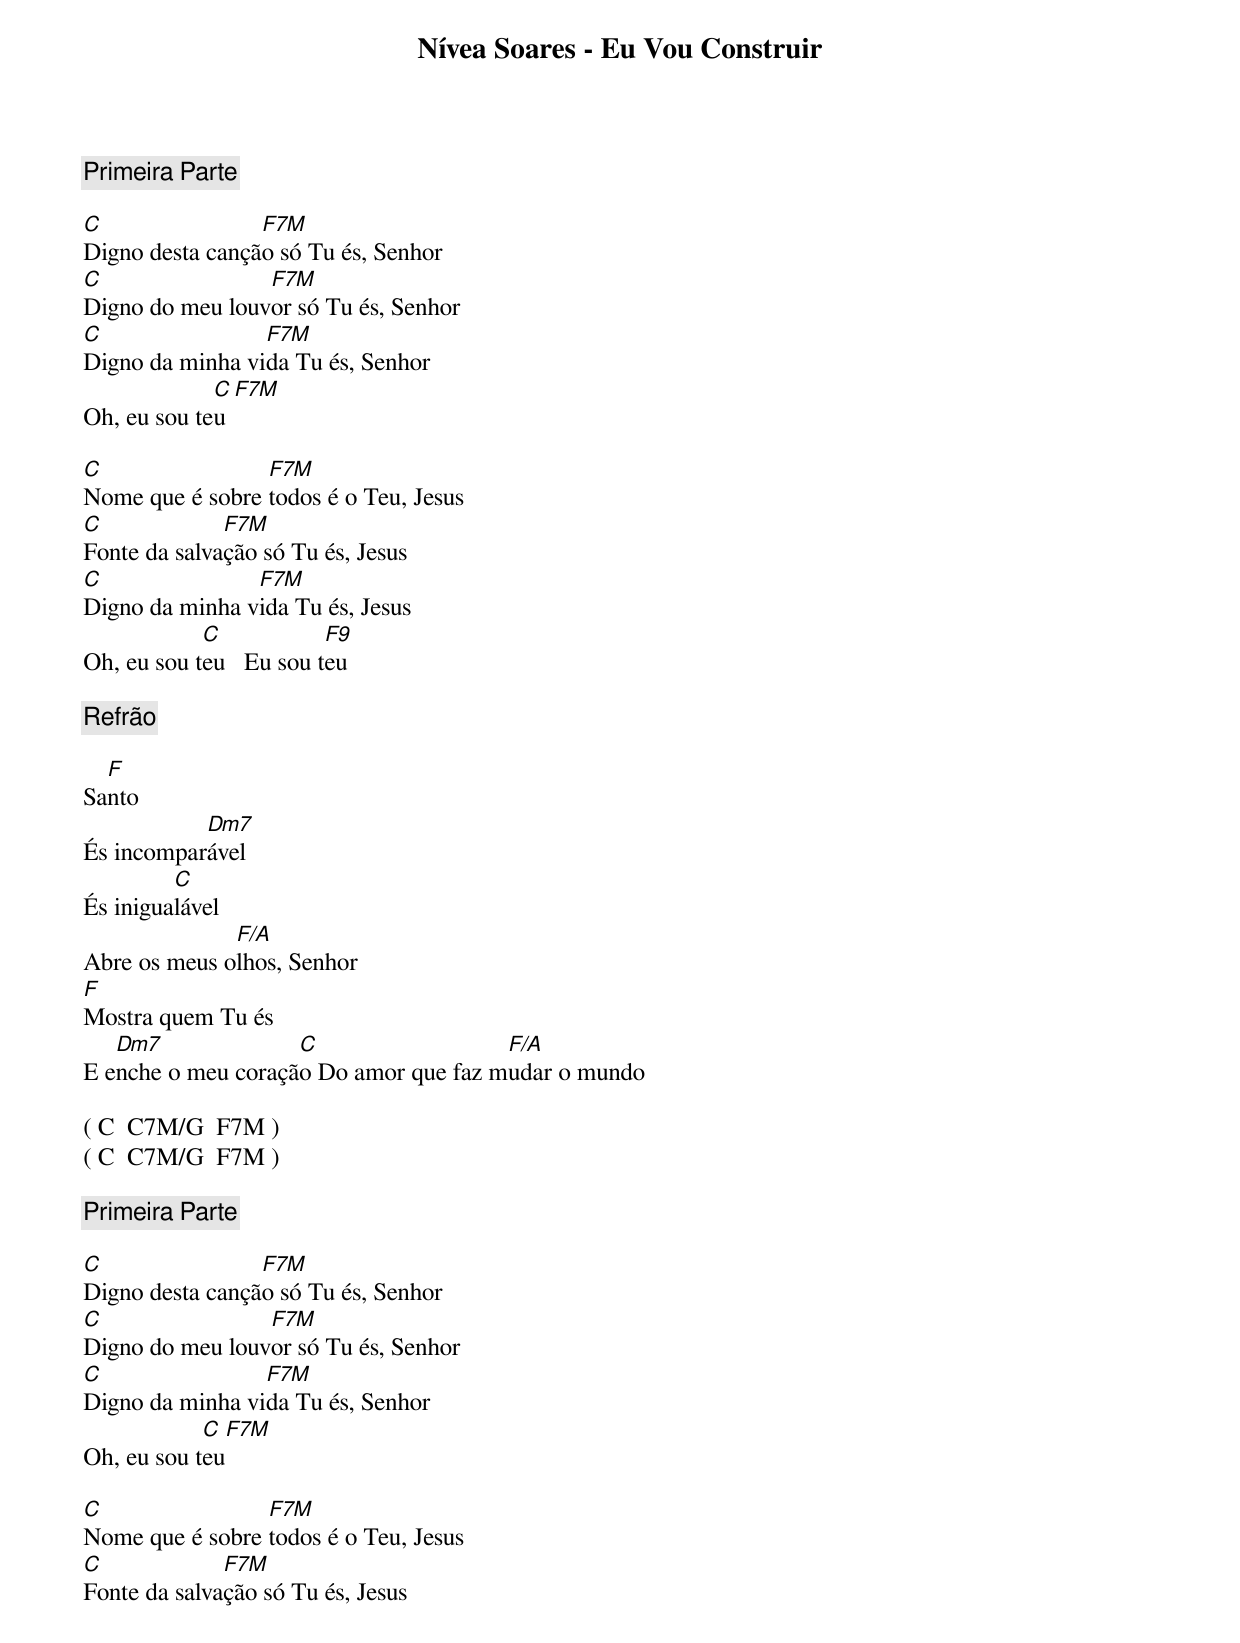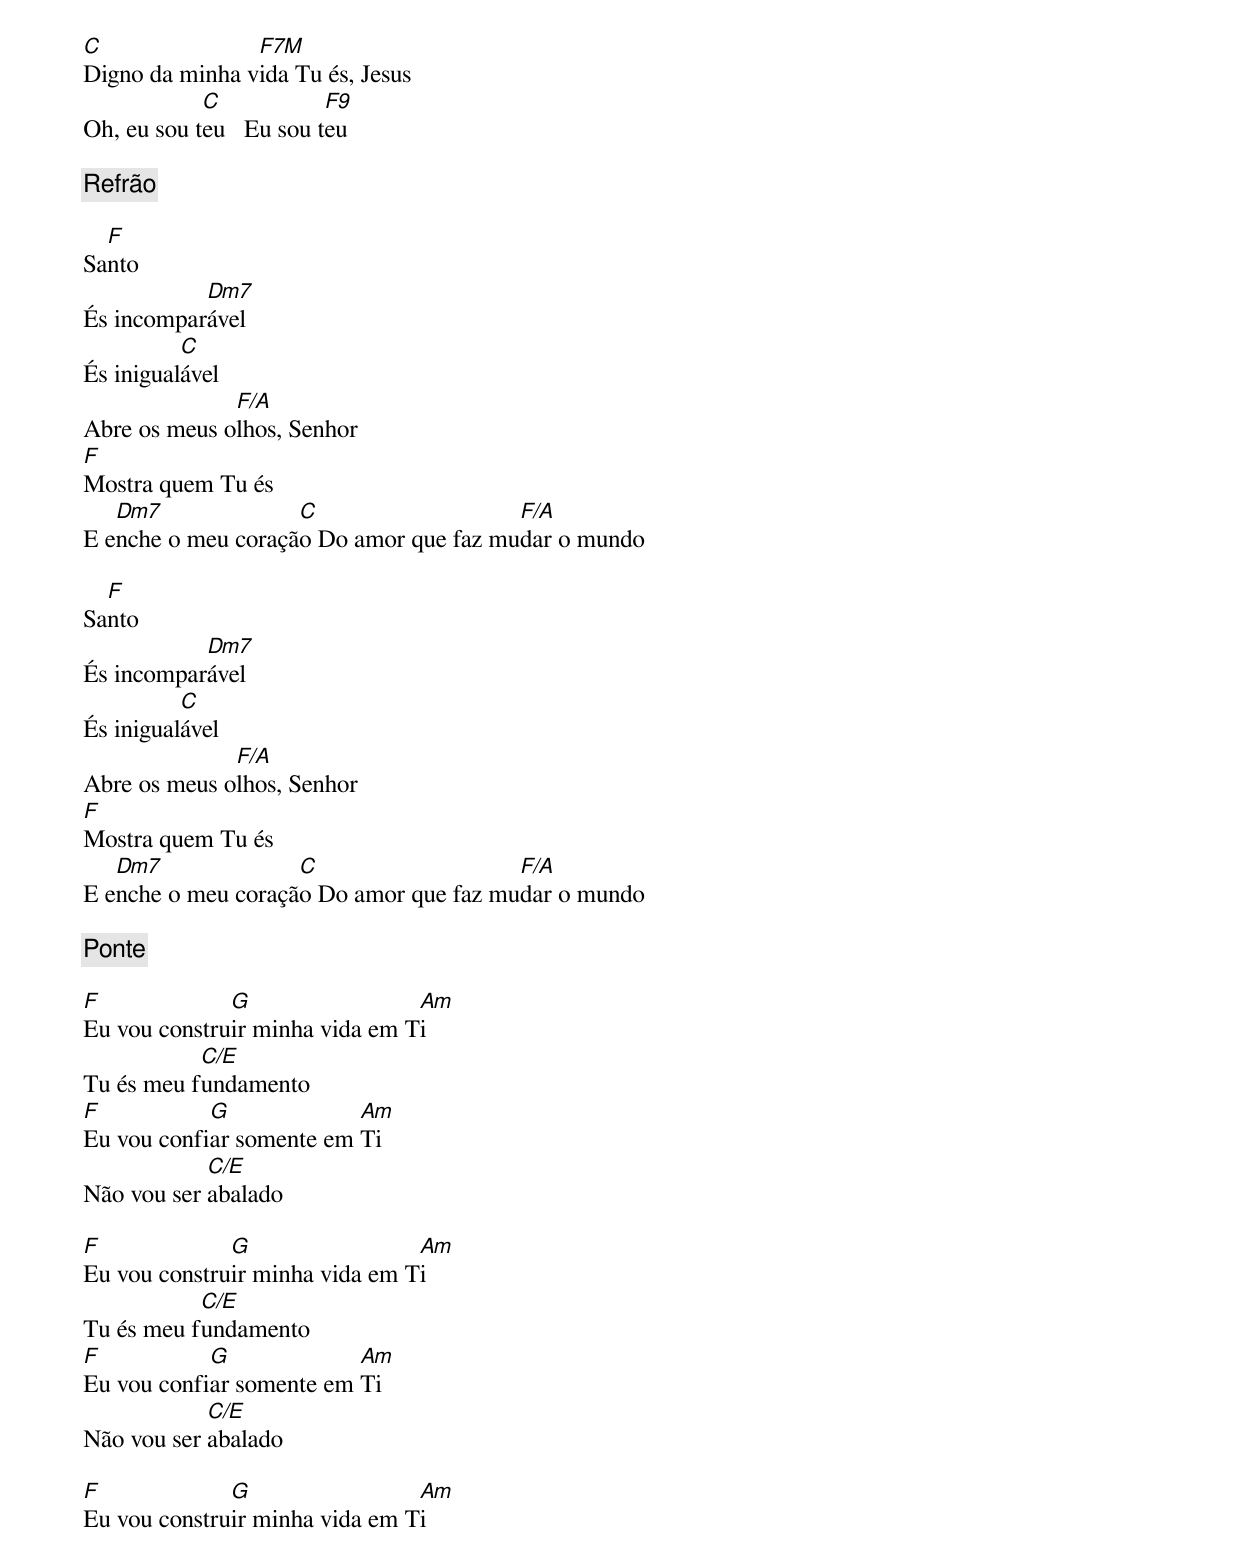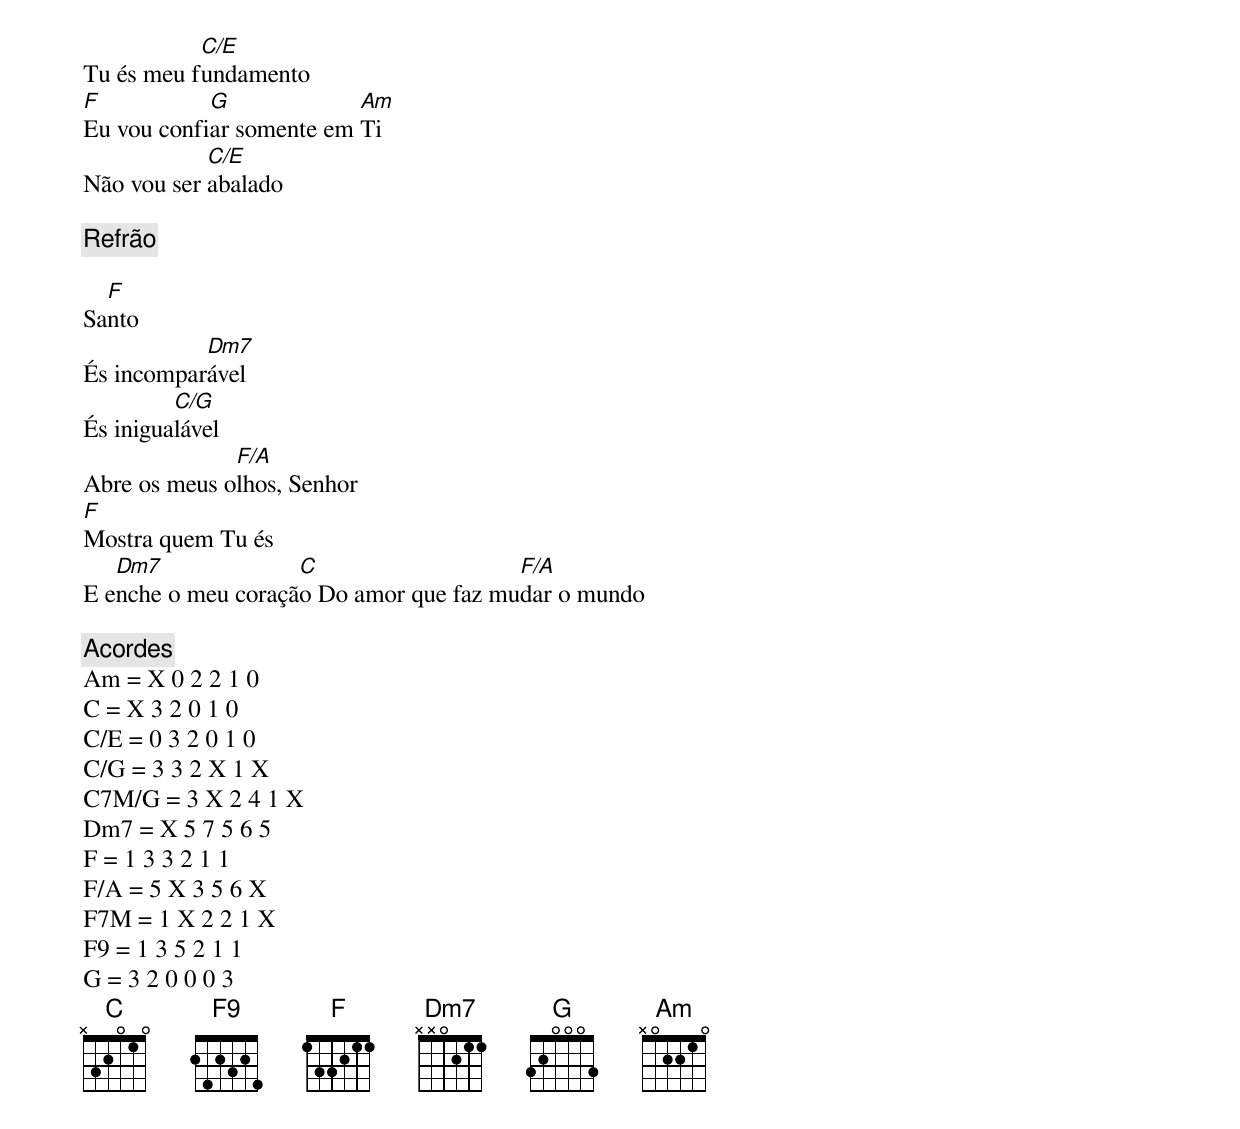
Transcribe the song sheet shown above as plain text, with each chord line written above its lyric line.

Nívea Soares - Eu Vou Construir

[Primeira Parte]

C                F7M
Digno desta canção só Tu és, Senhor
C                F7M
Digno do meu louvor só Tu és, Senhor
C                F7M
Digno da minha vida Tu és, Senhor
             C  F7M
Oh, eu sou teu

C                F7M
Nome que é sobre todos é o Teu, Jesus
C             F7M
Fonte da salvação só Tu és, Jesus
C               F7M
Digno da minha vida Tu és, Jesus
            C            F9
Oh, eu sou teu   Eu sou teu

[Refrão]

  F
Santo
           Dm7
És incomparável
         C
És inigualável
              F/A
Abre os meus olhos, Senhor
F
Mostra quem Tu és
   Dm7              C                  F/A
E enche o meu coração Do amor que faz mudar o mundo

( C  C7M/G  F7M )
( C  C7M/G  F7M )

[Primeira Parte]

C                F7M
Digno desta canção só Tu és, Senhor
C                F7M
Digno do meu louvor só Tu és, Senhor
C                F7M
Digno da minha vida Tu és, Senhor
            C   F7M
Oh, eu sou teu

C                F7M
Nome que é sobre todos é o Teu, Jesus
C             F7M
Fonte da salvação só Tu és, Jesus
C               F7M
Digno da minha vida Tu és, Jesus
            C            F9
Oh, eu sou teu   Eu sou teu

[Refrão]

  F
Santo
           Dm7
És incomparável
          C
És inigualável
              F/A
Abre os meus olhos, Senhor
F
Mostra quem Tu és
   Dm7              C                   F/A
E enche o meu coração Do amor que faz mudar o mundo

  F
Santo
           Dm7
És incomparável
          C
És inigualável
              F/A
Abre os meus olhos, Senhor
F
Mostra quem Tu és
   Dm7              C                   F/A
E enche o meu coração Do amor que faz mudar o mundo

[Ponte]

F             G                 Am
Eu vou construir minha vida em Ti
           C/E
Tu és meu fundamento
F           G             Am
Eu vou confiar somente em Ti
            C/E
Não vou ser abalado

F             G                 Am
Eu vou construir minha vida em Ti
           C/E
Tu és meu fundamento
F           G             Am
Eu vou confiar somente em Ti
            C/E
Não vou ser abalado

F             G                 Am
Eu vou construir minha vida em Ti
           C/E
Tu és meu fundamento
F           G             Am
Eu vou confiar somente em Ti
            C/E
Não vou ser abalado

[Refrão]

  F
Santo
           Dm7
És incomparável
         C/G
És inigualável
              F/A
Abre os meus olhos, Senhor
F
Mostra quem Tu és
   Dm7              C                   F/A
E enche o meu coração Do amor que faz mudar o mundo

[Acordes]
Am = X 0 2 2 1 0
C = X 3 2 0 1 0
C/E = 0 3 2 0 1 0
C/G = 3 3 2 X 1 X
C7M/G = 3 X 2 4 1 X
Dm7 = X 5 7 5 6 5
F = 1 3 3 2 1 1
F/A = 5 X 3 5 6 X
F7M = 1 X 2 2 1 X
F9 = 1 3 5 2 1 1
G = 3 2 0 0 0 3
